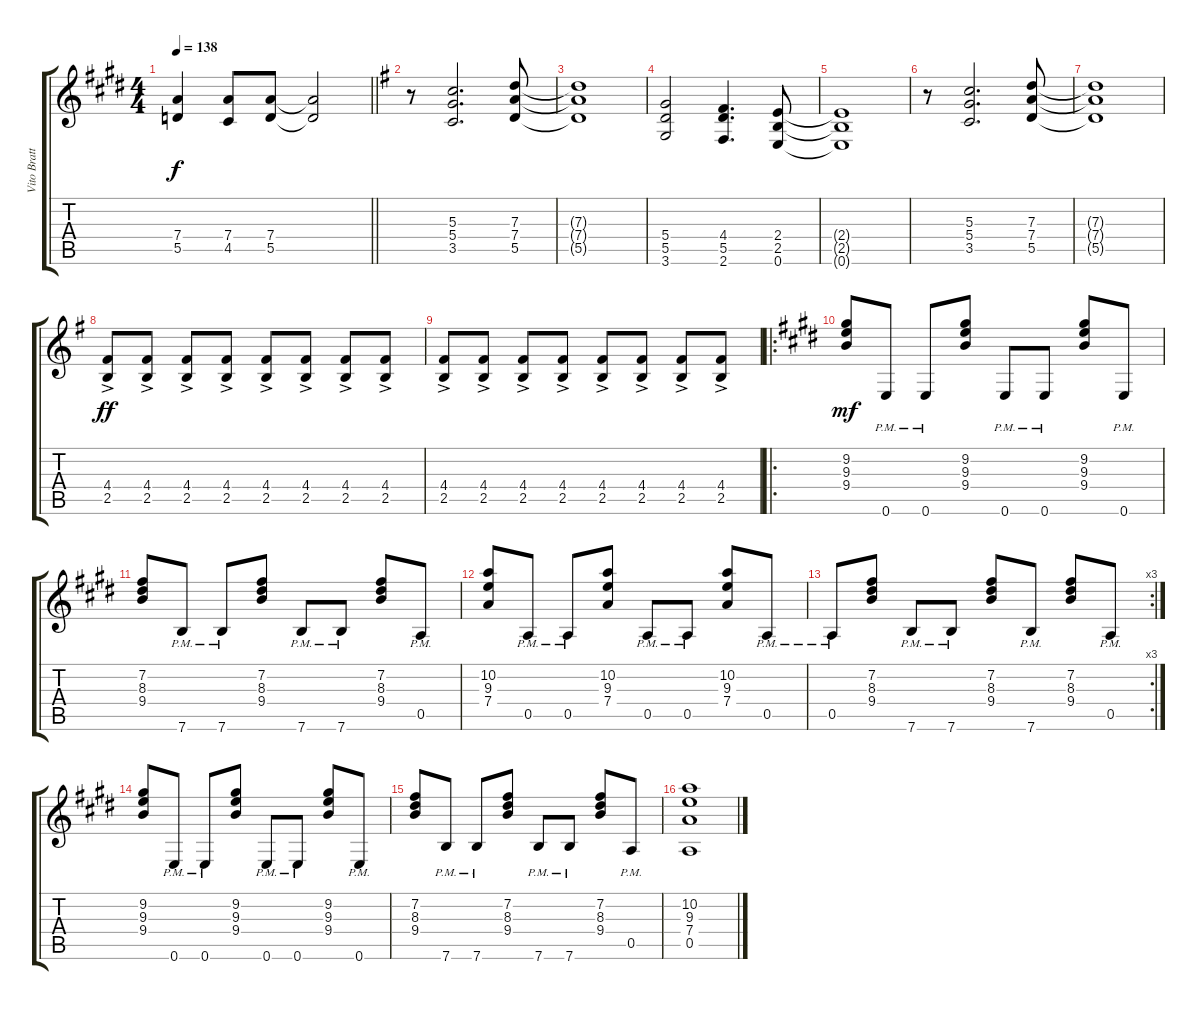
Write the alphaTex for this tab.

\track ("Vito Bratta" "Vito Bratt") {instrument overdrivenguitar}
\staff {score tabs}
\tuning (E4 B3 G3 D3 A2 E2) {hide}
\ts (4 4)
\tempo 138
\clef g2
\barLineRight lightlight
\ks c#minor
(7.4 5.5).4{dy f} (7.4 4.5).8 (7.4 5.5).8 (7.4{t} 5.5{t}).2 |
\ks g
r.8 (5.3 5.4 3.5).2{d} (7.3 7.4 5.5).8 |
(7.3{t} 7.4{t} 5.5{t}).1 |
(5.4 5.5 3.6).2 (4.4 5.5 2.6).4{d} (2.4 2.5 0.6).8 |
(2.4{t} 2.5{t} 0.6{t}).1 |
r.8 (5.3 5.4 3.5).2{d} (7.3 7.4 5.5).8 |
(7.3{t} 7.4{t} 5.5{t}).1 |
(4.4{ac} 2.5{ac}).8{dy ff} (4.4{ac} 2.5{ac}).8 (4.4{ac} 2.5{ac}).8 (4.4{ac} 2.5{ac}).8 (4.4{ac} 2.5{ac}).8 (4.4{ac} 2.5{ac}).8 (4.4{ac} 2.5{ac}).8 (4.4{ac} 2.5{ac}).8 |
(4.4{ac} 2.5{ac}).8 (4.4{ac} 2.5{ac}).8 (4.4{ac} 2.5{ac}).8 (4.4{ac} 2.5{ac}).8 (4.4{ac} 2.5{ac}).8 (4.4{ac} 2.5{ac}).8 (4.4{ac} 2.5{ac}).8 (4.4{ac} 2.5{ac}).8 |
\ro
\ks e
(9.2 9.3 9.4).8{dy mf} 0.6{pm}.8 0.6{pm}.8 (9.2 9.3 9.4).8 0.6{pm}.8 0.6{pm}.8 (9.2 9.3 9.4).8 0.6{pm}.8 |
\ks c#minor
(7.2 8.3 9.4).8 7.6{pm}.8 7.6{pm}.8 (7.2 8.3 9.4).8 7.6{pm}.8 7.6{pm}.8 (7.2 8.3 9.4).8 0.5{pm}.8 |
(10.2 9.3 7.4).8 0.5{pm}.8 0.5{pm}.8 (10.2 9.3 7.4).8 0.5{pm}.8 0.5{pm}.8 (10.2 9.3 7.4).8 0.5{pm}.8 |
\rc 3
0.5{pm}.8 (7.2 8.3 9.4).8 7.6{pm}.8 7.6{pm}.8 (7.2 8.3 9.4).8 7.6{pm}.8 (7.2 8.3 9.4).8 0.5{pm}.8 |
\ks e
(9.2 9.3 9.4).8 0.6{pm}.8 0.6{pm}.8 (9.2 9.3 9.4).8 0.6{pm}.8 0.6{pm}.8 (9.2 9.3 9.4).8 0.6{pm}.8 |
\ks c#minor
(7.2 8.3 9.4).8 7.6{pm}.8 7.6{pm}.8 (7.2 8.3 9.4).8 7.6{pm}.8 7.6{pm}.8 (7.2 8.3 9.4).8 0.5{pm}.8 |
(10.2 9.3 7.4 0.5).1
